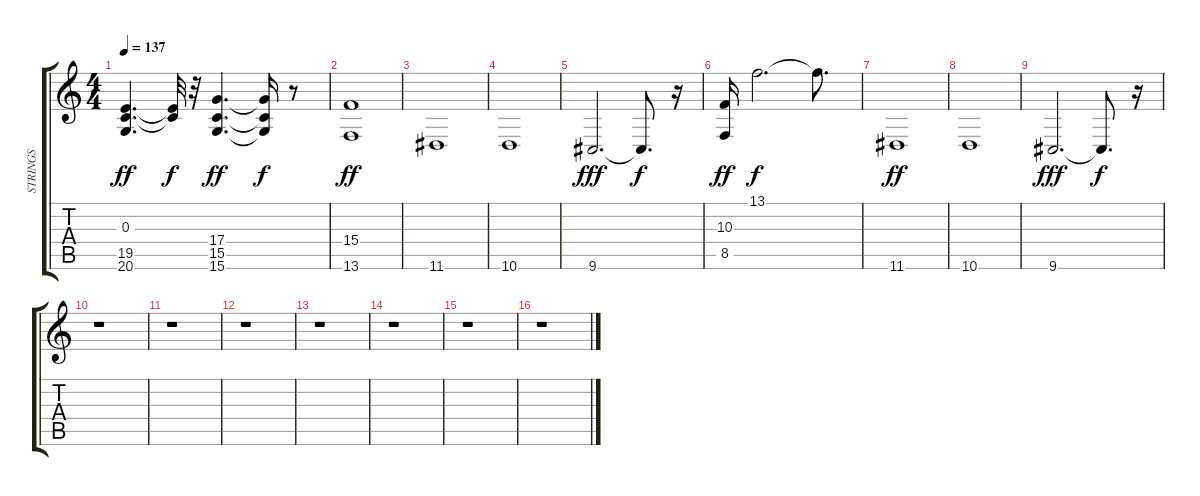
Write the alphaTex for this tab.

\track ("STRINGS" "STRINGS") {instrument stringensemble2}
\staff {score tabs}
\tuning (E4 B3 G3 D3 A2 E2) {hide}
\ts (4 4)
\tempo 137
\clef g2
\ks c
(0.3 19.5 20.6).4{d dy ff} (19.5{t} 20.6{t}).32{dy f} r.32 (17.4 15.5 15.6).4{d dy ff} (17.4{t} 15.5{t} 15.6{t}).16{dy f} r.8 |
(15.4 13.6).1{dy ff} |
11.6.1 |
10.6.1 |
9.6.2{d dy fff} 9.6{t}.8{d dy f} r.16 |
(10.3 8.5).16{dy ff} 13.1.2{d dy f} 13.1{t}.8{d} |
11.6.1{dy ff} |
10.6.1 |
9.6.2{d dy fff} 9.6{t}.8{d dy f} r.16 |
r.1 |
r.1 |
r.1 |
r.1 |
r.1 |
r.1 |
r.1
